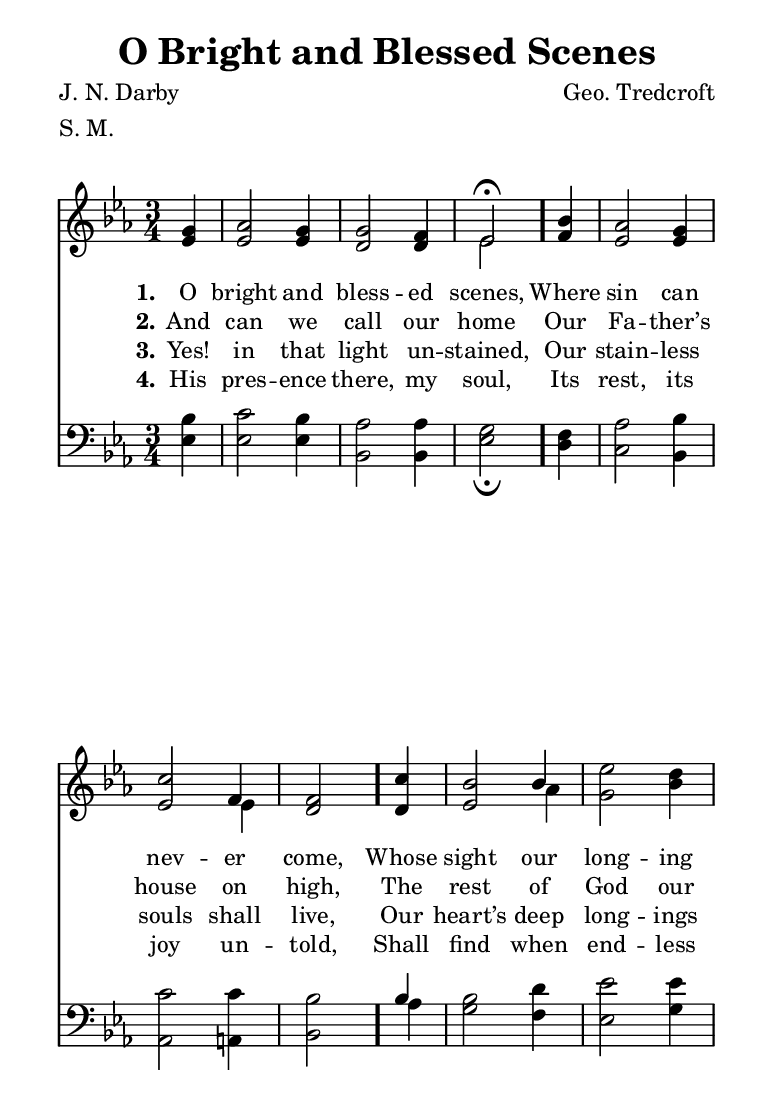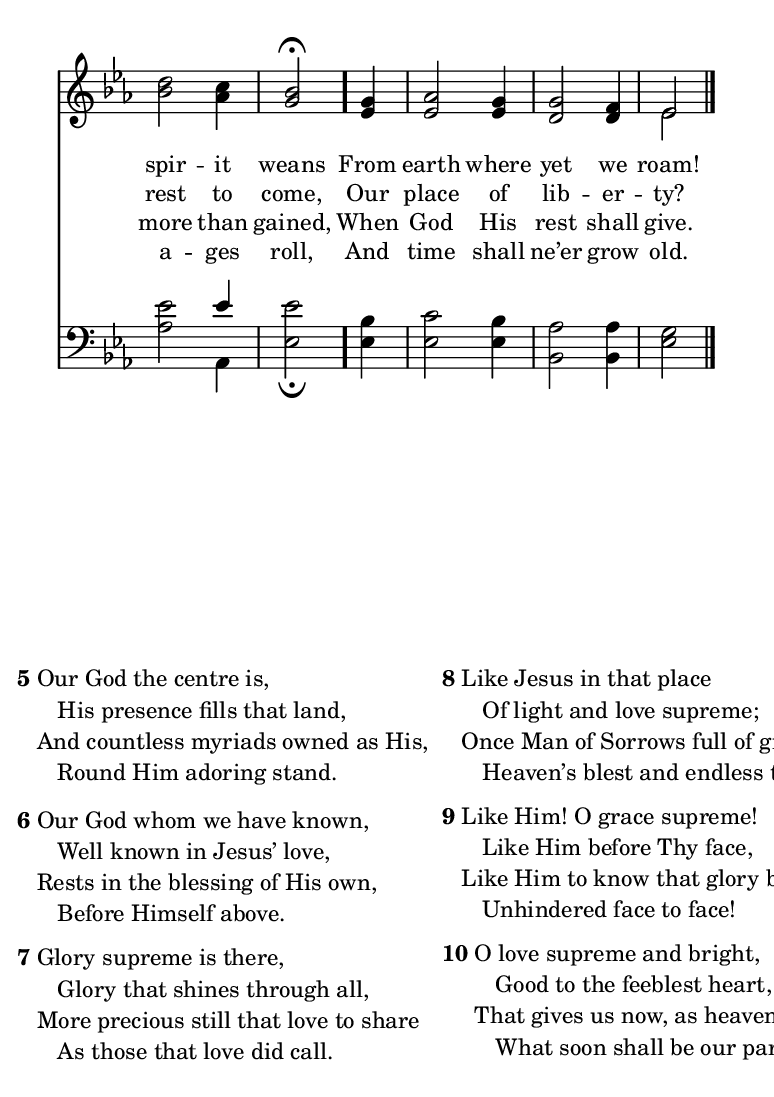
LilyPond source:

\include "common/global.ily"
\paper {
  \include "common/paper.ily"
  ragged-last-bottom = ##t
  system-system-spacing.padding = 8
}

\header{
  hymnnumber = "217"
  title = "O Bright and Blessed Scenes"
  tunename = "Solyma"
  meter = "S. M."
  poet = "J. N. Darby"
  composer = "Geo. Tredcroft"
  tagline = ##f
}

ta = { \tempo 4=110 }
tb = { \tempo 4=55 }

global = {
  \include "common/overrides.ily"
  \override Staff.TimeSignature.style = #'numbered
  \time 3/4
  \override Score.MetronomeMark.transparent = ##t % hide all fermata changes too
  \ta
  \key ees \major
  \partial 4
  \autoBeamOff
}

notesSoprano = {
\global
\relative c'' {

  g4 | aes2 g4 | g2 f4 | \tb ees2\fermata \ta
  bes'4 | aes2 g4 | c2 f,4 | f2 \eogbreak
  c'4 | bes2 bes4 | ees2 d4 | d2 c4 | \tb bes2\fermata \ta
  g4 | aes2 g4 | g2 f4 | ees2

  \bar "|."

}
}

notesAlto = {
\global
\relative e' {

  ees4 | ees2 ees4 | d2 d4 | ees2
  f4 | ees2 ees4 | ees2 ees4 | d2
  d4 | ees2 aes4 | g2 bes4 | bes2 aes4 | g2
  ees4 | ees2 ees4 | d2 d4 | ees2

}
}

notesTenor = {
\global
\relative a {

  bes4 | c2 bes4 | aes2 aes4 | g2
  f4 | aes2 bes4 | c2 c4 | bes2
  bes4 | bes2 d4 | ees2 ees4 | ees2 ees4 | ees2
  bes4 | c2 bes4 | aes2 aes4 | g2

}
}

notesBass = {
\global
\relative f {

  ees4 | ees2 ees4 | bes2 bes4 | ees2_\fermata
  d4 | c2 bes4 | aes2 a4 | bes2
  aes'4 | g2 f4 | ees2 g4 | aes2 aes,4 | ees'2_\fermata
  ees4 | ees2 ees4 | bes2 bes4 | ees2

}
}

wordsA = \lyricmode {
\set stanza = "1."

O bright and bless -- ed scenes, \bar "."
Where sin can nev -- er come, \bar "."
Whose sight our long -- ing spir -- it weans \bar "."
From earth where yet we roam! \bar "."

}

wordsB = \lyricmode {
\set stanza = "2."

And can we call our home
Our Fa -- ther’s house on high,
The rest of God our rest to come,
Our place of lib -- er -- ty?

}

wordsC = \lyricmode {
\set stanza = "3."

Yes! in that light un -- stained,
Our stain -- less souls shall live,
Our heart’s deep long -- ings more than gained,
When God His rest shall give.

}

wordsD = \lyricmode {
\set stanza = "4."

His pres -- ence there, my soul,
Its rest, its joy un -- told,
Shall find when end -- less a -- ges roll,
And time shall ne’er grow old.

}

wordsE = \markuplist {

\line { Our God the centre is, }
\line { { \hspace #2 } His presence fills that land, }
\line { And countless myriads owned as His, }
\line { { \hspace #2 } Round Him adoring stand. }

}

wordsF = \markuplist {

\line { Our God whom we have known, }
\line { { \hspace #2 } Well known in Jesus’ love, }
\line { Rests in the blessing of His own, }
\line { { \hspace #2 } Before Himself above. }

}

wordsG = \markuplist {

\line { Glory supreme is there, }
\line { { \hspace #2 } Glory that shines through all, }
\line { More precious still that love to share }
\line { { \hspace #2 } As those that love did call. }

}

wordsH = \markuplist {

\line { Like Jesus in that place }
\line { { \hspace #2 } Of light and love supreme; }
\line { Once Man of Sorrows full of grace, }
\line { { \hspace #2 } Heaven’s blest and endless theme. }

}

wordsI = \markuplist {

\line { Like Him! O grace supreme! }
\line { { \hspace #2 } Like Him before Thy face, }
\line { Like Him to know that glory beam }
\line { { \hspace #2 } Unhindered face to face! }

}

wordsJ = \markuplist {

\line { O love supreme and bright, }
\line { { \hspace #2 } Good to the feeblest heart, }
\line { That gives us now, as heavenly light }
\line { { \hspace #2 } What soon shall be our part. }

}

\score {
  \context ChoirStaff <<
    \context Staff = upper <<
      \set Staff.autoBeaming = ##f
      \set ChoirStaff.systemStartDelimiter = #'SystemStartBar
      \set ChoirStaff.printPartCombineTexts = ##f
      \partcombine #'(2 . 9) \notesSoprano \notesAlto
      \context NullVoice = sopranos { \voiceOne << \notesSoprano >> }
      \context NullVoice = altos { \voiceTwo << \notesAlto >> }
      \context Lyrics = one   \lyricsto sopranos \wordsA
      \context Lyrics = two   \lyricsto sopranos \wordsB
      \context Lyrics = three \lyricsto sopranos \wordsC
      \context Lyrics = four  \lyricsto sopranos \wordsD
    >>
    \context Staff = men <<
      \set Staff.autoBeaming = ##f
      \clef bass
      \set ChoirStaff.printPartCombineTexts = ##f
      \partcombine #'(2 . 9) \notesTenor \notesBass
      \context NullVoice = tenors { \voiceOne << \notesTenor >> }
      \context NullVoice = basses { \voiceTwo << \notesBass >> }
    >>
  >>
  \layout {
    \include "common/layout.ily"
  }
  \midi{
    \include "common/midi.ily"
  }
}

\noPageBreak

\markup { \fill-line {
  \hspace #0.1
  \column {
  \line{ \bold 5 \column { \wordsE } } \combine \null \vspace #0.4
  \line{ \bold 6 \column { \wordsF } } \combine \null \vspace #0.4
  \line{ \bold 7 \column { \wordsG } }
  }
  \hspace #0.1
  \column {
  \line{ \bold 8 \column { \wordsH } } \combine \null \vspace #0.4
  \line{ \bold 9 \column { \wordsI } } \combine \null \vspace #0.4
  \line{ \bold 10 \column { \wordsJ } }
  }
  \hspace #0.1
} }

\version "2.19.49"  % necessary for upgrading to future LilyPond versions.

% vi:set et ts=2 sw=2 ai nocindent syntax=lilypond:
